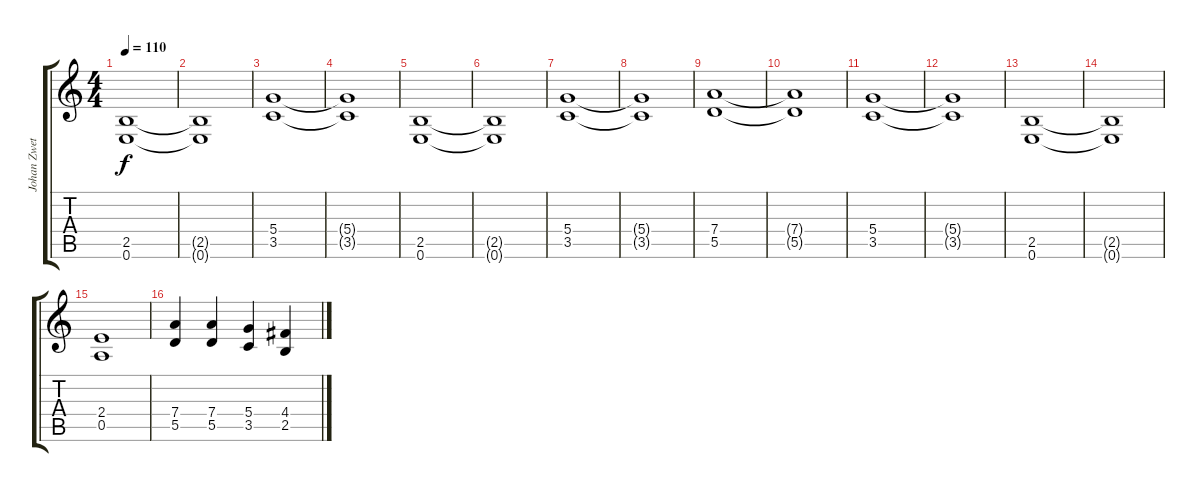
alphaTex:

\track ("Johan Zwetsloot" "Johan Zwet") {instrument overdrivenguitar}
\staff {score tabs}
\tuning (E4 B3 G3 D3 A2 E2) {hide}
\ts (4 4)
\tempo 110
\clef g2
\ks c
(2.5 0.6).1{dy f volume 11} |
(2.5{t} 0.6{t}).1 |
(5.4 3.5).1 |
(5.4{t} 3.5{t}).1 |
(2.5 0.6).1 |
(2.5{t} 0.6{t}).1 |
(5.4 3.5).1 |
(5.4{t} 3.5{t}).1 |
(7.4 5.5).1 |
(7.4{t} 5.5{t}).1 |
(5.4 3.5).1 |
(5.4{t} 3.5{t}).1 |
(2.5 0.6).1 |
(2.5{t} 0.6{t}).1 |
(2.4 0.5).1 |
(7.4 5.5).4 (7.4 5.5).4 (5.4 3.5).4 (4.4 2.5).4
